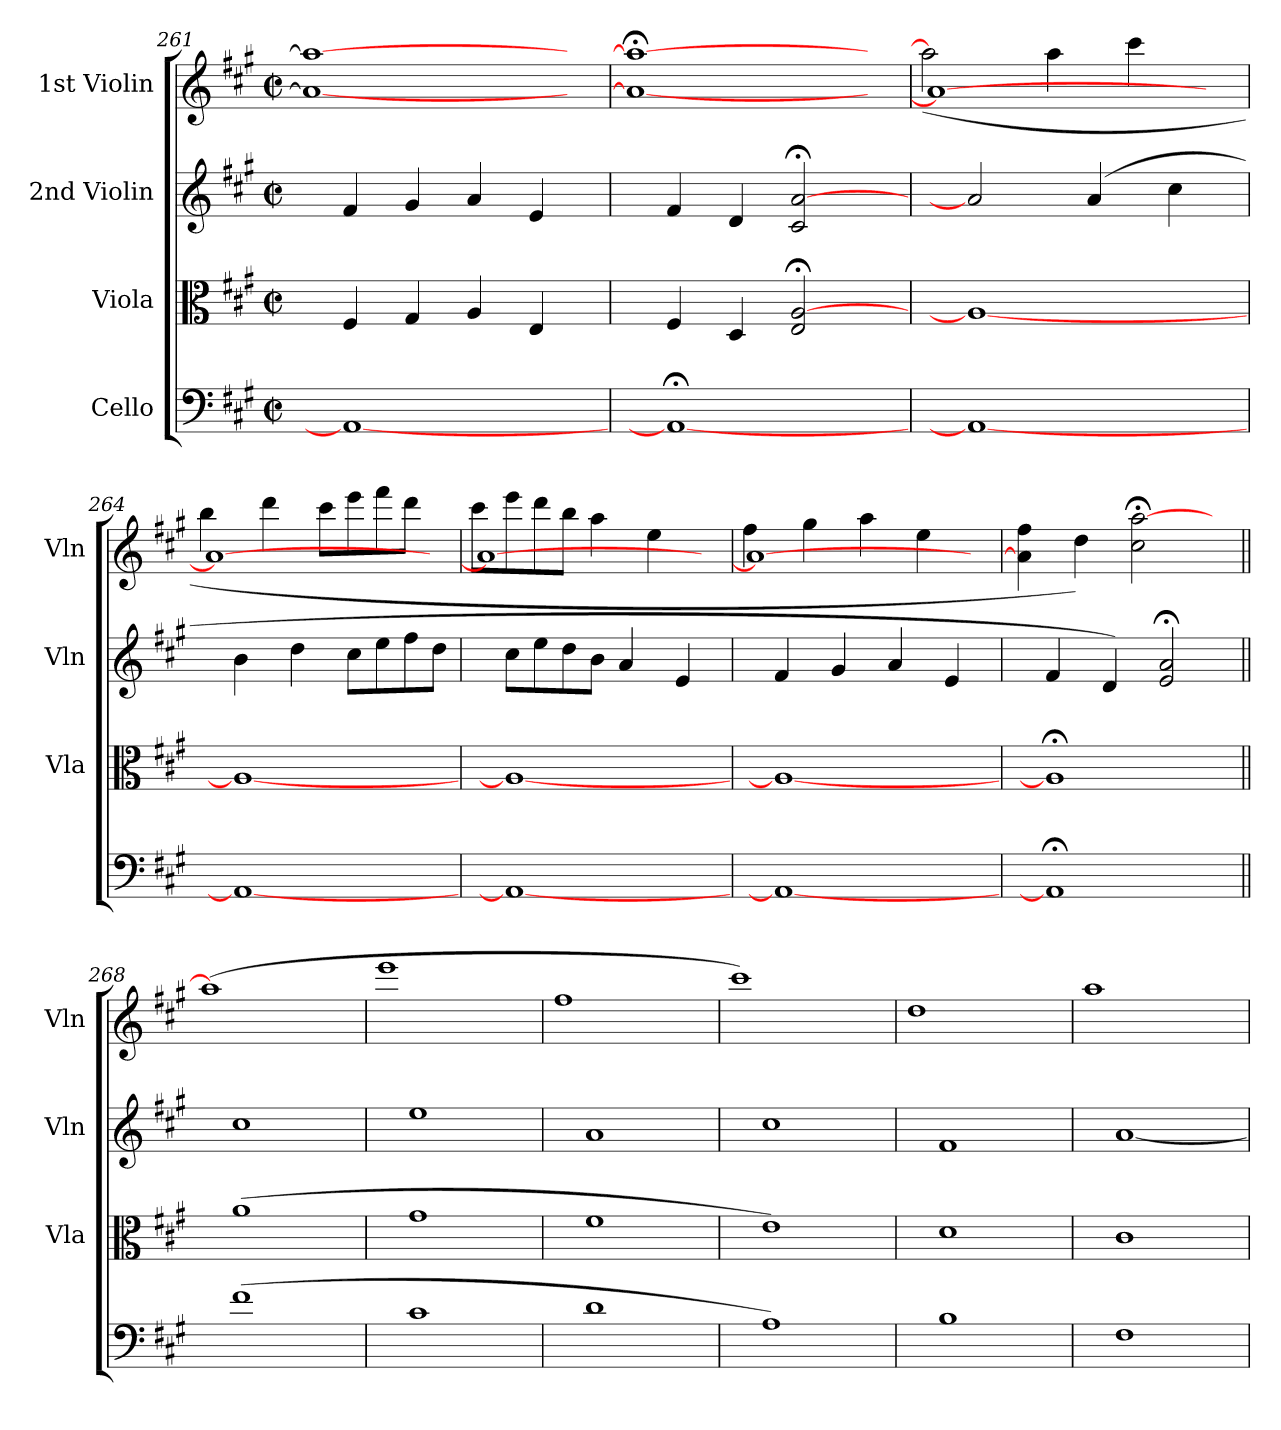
**kern	**kern	**kern	**kern
*part4	*part3	*part2	*part1
*staff4	*staff3	*staff2	*staff1
*I"Cello	*I"Viola	*I"2nd Violin	*I"1st Violin
*	*I'Vla	*I'Vln	*I'Vln
*clefF4	*clefC3	*clefG2	*clefG2
*k[f#c#g#]	*k[f#c#g#]	*k[f#c#g#]	*k[f#c#g#]
*A:	*A:	*A:	*A:
*M2/2	*M2/2	*M2/2	*M2/2
*met(c|)	*met(c|)	*met(c|)	*met(c|)
=261	=261	=261	=261
8ryy	8ryy	8ryy	1a_ 1aa_
1AA_	4F#	4f#	.
.	4G#	4g#	.
.	4A	4a	.
.	4E	4e	.
.	.	.	8ryy
=262	=262	=262	=262
8ryy	8ryy	8ryy	1a_;< 1aa_;<
1AA;<_	4F#	4f#	.
.	4D	4d	.
.	2E;< [2A;<	2c#;< [2a;<	.
.	.	.	8ryy
=263	=263	=263	=263
*	*	*	*^
8ryy	8ryy	8ryy	1a_	(2aa]
1AA_	1A_	2a]	.	.
.	.	.	.	4aa
.	.	(4a	.	.
.	.	.	.	4ccc#
.	.	4cc#	.	.
.	.	.	8ryy	8ryy
=264	=264	=264	=264	=264
8ryy	8ryy	8ryy	1a_	4bb
1AA_	1A_	4b	.	.
.	.	.	.	4ddd
.	.	4dd	.	.
.	.	.	.	8ccc#L
.	.	8cc#L	.	8eee
.	.	8ee	.	8fff#
.	.	8ff#	.	8dddJ
.	.	8ddJ	8ryy	8ryy
=265	=265	=265	=265	=265
8ryy	8ryy	8ryy	1a_	8ccc#L
1AA_	1A_	8cc#L	.	8eee
.	.	8ee	.	8ddd
.	.	8dd	.	8bbJ
.	.	8bJ	.	4aa
.	.	4a	.	.
.	.	.	.	4ee
.	.	4e	.	.
.	.	.	8ryy	8ryy
=266	=266	=266	=266	=266
8ryy	8ryy	8ryy	1a_	4ff#
1AA_	1A_	4f#	.	.
.	.	.	.	4gg#
.	.	4g#	.	.
.	.	.	.	4aa
.	.	4a	.	.
.	.	.	.	4ee
.	.	4e	.	.
.	.	.	8ryy	8ryy
*	*	*	*v	*v
=267	=267	=267	=267
8ryy	8ryy	8ryy	4a] 4ff#
1AA;<]	1A;<]	4f#	.
.	.	.	4dd)
.	.	4d)	.
.	.	.	2cc#;< [2aa;<
.	.	2e;< 2a;<	.
.	.	.	8ryy
=268||	=268||	=268||	=268||
8ryy	8ryy	8ryy	(1aa]
(1f#	(1a	1cc#	.
.	.	.	8ryy
=269	=269	=269	=269
8ryy	8ryy	8ryy	1eee
1c#	1g#	1ee	.
.	.	.	8ryy
=270	=270	=270	=270
8ryy	8ryy	8ryy	1ff#
1d	1f#	1a	.
.	.	.	8ryy
=271	=271	=271	=271
8ryy	8ryy	8ryy	1ccc#)
1A)	1e)	1cc#	.
.	.	.	8ryy
=272	=272	=272	=272
8ryy	8ryy	8ryy	1dd
1B	1d	1f#	.
.	.	.	8ryy
=273	=273	=273	=273
8ryy	8ryy	8ryy	1aa
1F#	1c#	[1a	.
.	.	.	8ryy
=	=	=	=
*-	*-	*-	*-
